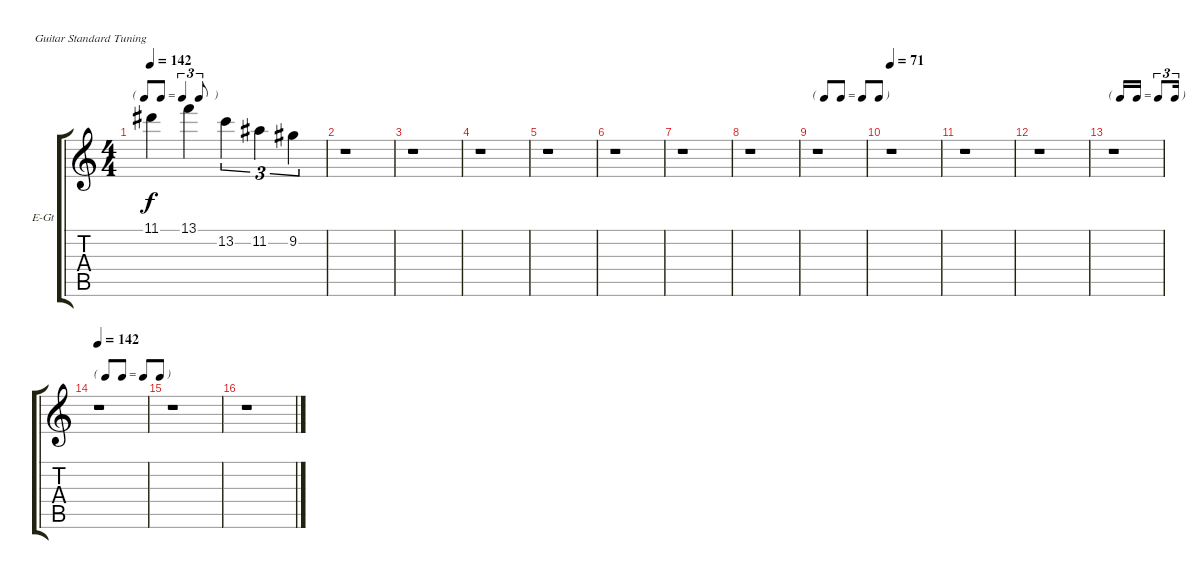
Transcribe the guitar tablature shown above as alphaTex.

\defaultSystemsLayout 4
\bracketExtendMode groupsimilarinstruments
\firstSystemTrackNameOrientation horizontal
\otherSystemsTrackNameOrientation horizontal
\track ("Piano imitation Guitar" "E-Gt") {instrument overdrivenguitar}
\staff {score tabs}
\tuning (E4 B3 G3 D3 A2 E2)
\ts (4 4)
\tf triplet8th
\tempo 142
\clef g2
\ks c
11.1.4{dy f} 13.1.4 13.2.4{tu (3 2)} 11.2.4{tu (3 2)} 9.2.4{tu (3 2)} |
r.1 |
r.1 |
r.1 |
r.1 |
r.1 |
r.1 |
r.1 |
\tf none
r.1 |
\tempo 71
r.1 |
r.1 |
r.1 |
\tf triplet16th
r.1 |
\tf none
\tempo 142
r.1 |
r.1 |
r.1
